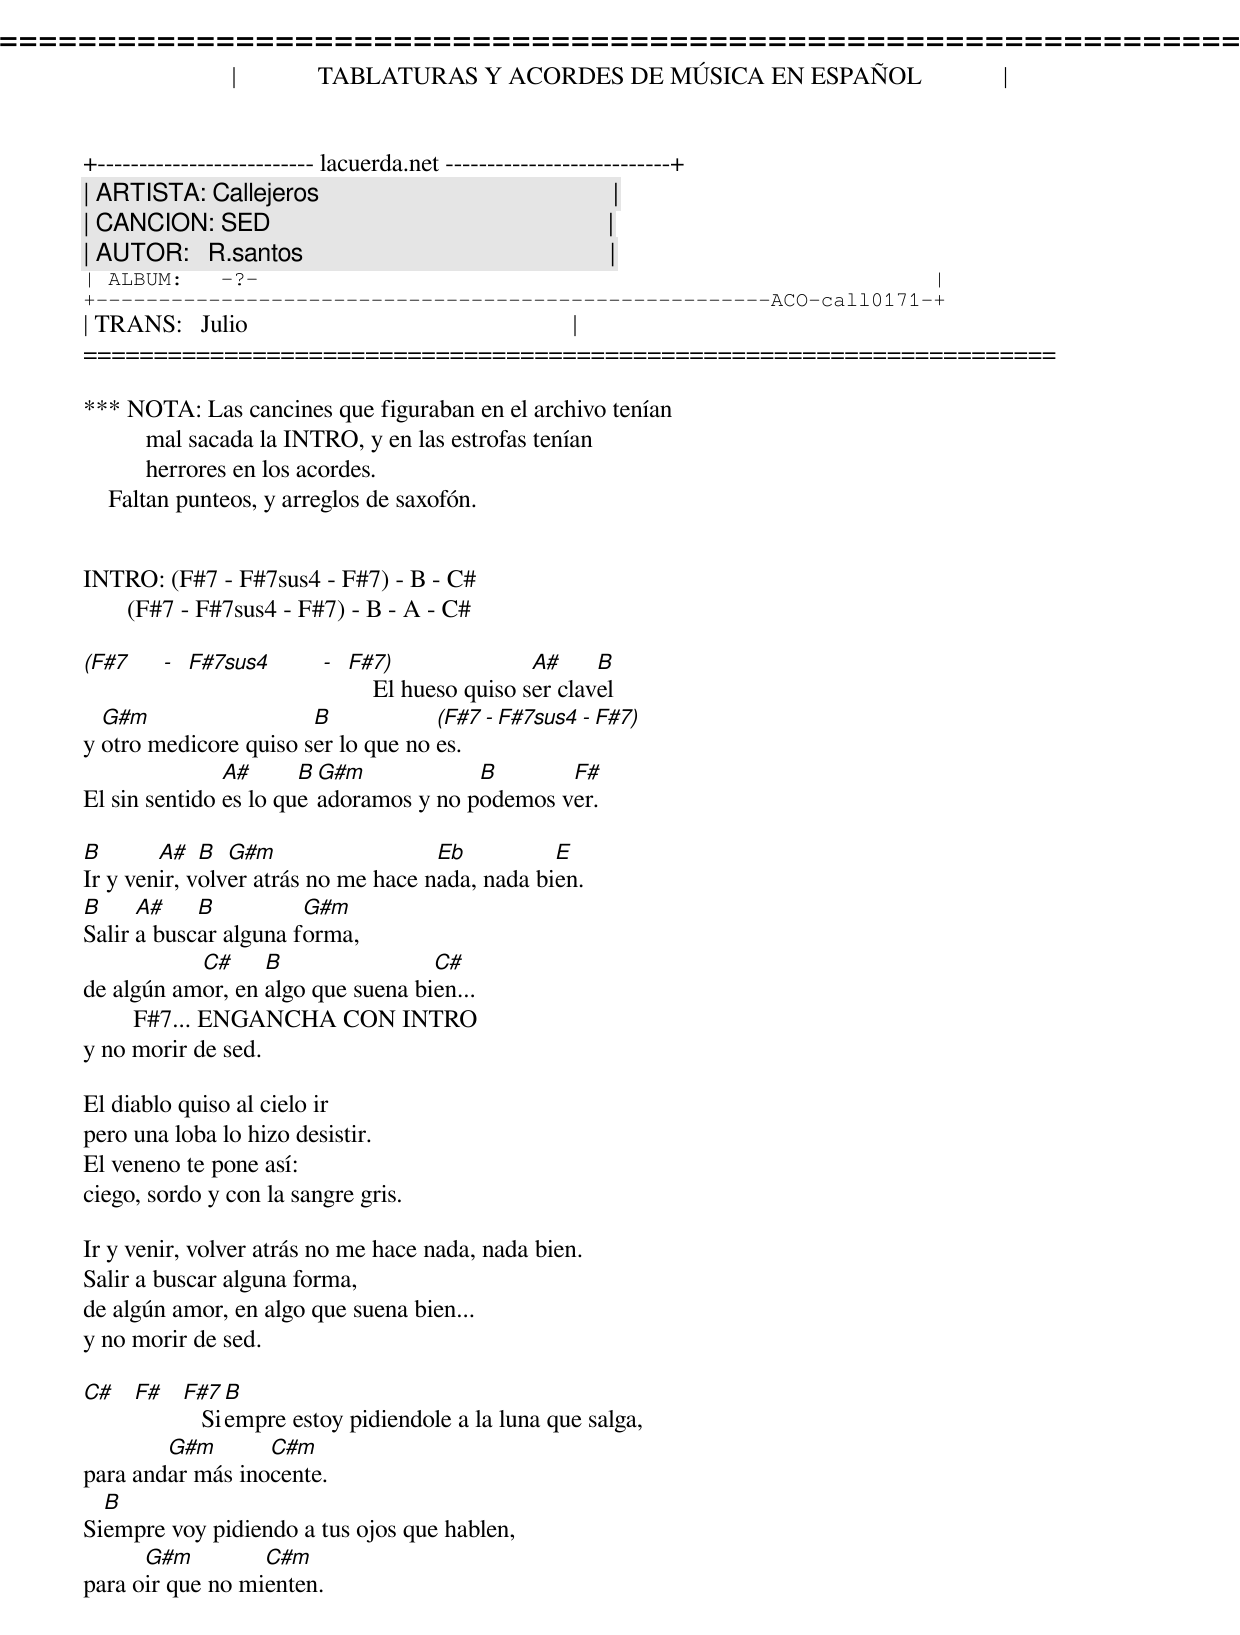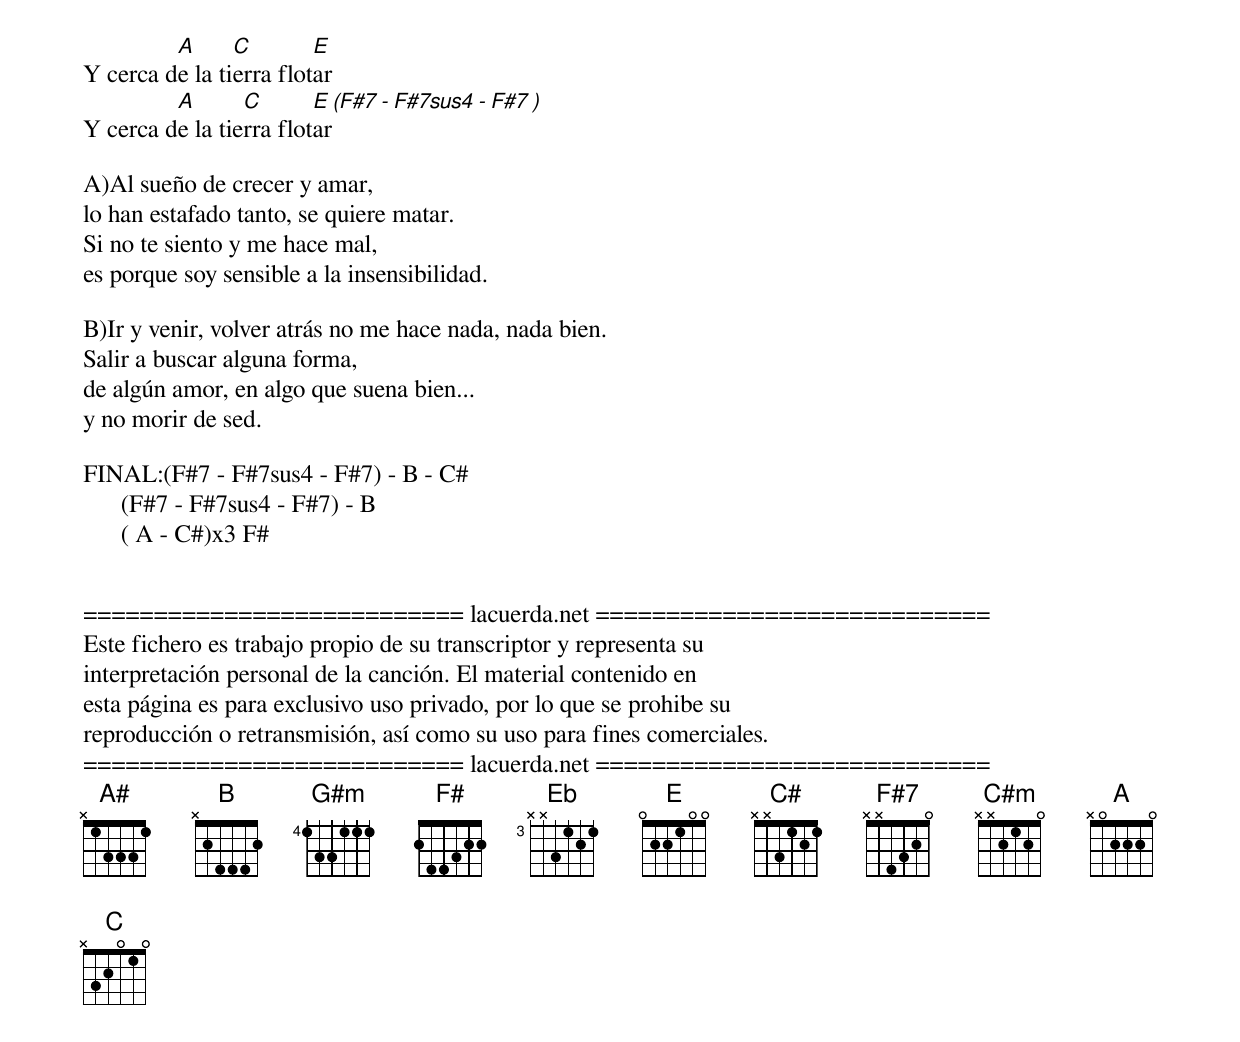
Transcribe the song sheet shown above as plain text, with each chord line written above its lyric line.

=====================================================================
|             TABLATURAS Y ACORDES DE MÚSICA EN ESPAÑOL             |
+-------------------------- lacuerda.net ---------------------------+
| ARTISTA: Callejeros                                               |
| CANCION: SED                                                      |
| AUTOR:   R.santos                                                 |
| ALBUM:   -?-                                                      |
+------------------------------------------------------ACO-call0171-+
| TRANS:   Julio                                                    |
=====================================================================

*** NOTA: Las cancines que figuraban en el archivo tenían
          mal sacada la INTRO, y en las estrofas tenían
          herrores en los acordes.
    Saque la canción en afinación A=440. Y no tiene Herrores
    Faltan punteos, y arreglos de saxofón.


INTRO: (F#7 - F#7sus4 - F#7) - B - C#
       (F#7 - F#7sus4 - F#7) - B - A - C#

(F#7 - F#7sus4 - F#7)                A#     B
                     El hueso quiso ser clavel
  G#m                  B            (F#7 - F#7sus4 - F#7)
y otro medicore quiso ser lo que no es.
               A#      B G#m            B       F#
El sin sentido es lo que adoramos y no podemos ver.

B       A#   B  G#m                  Eb          E
Ir y venir, volver atrás no me hace nada, nada bien.
B     A#    B          G#m
Salir a buscar alguna forma,
           C#     B                C#
de algún amor, en algo que suena bien...
        F#7... ENGANCHA CON INTRO
y no morir de sed.

El diablo quiso al cielo ir
pero una loba lo hizo desistir.
El veneno te pone así:
ciego, sordo y con la sangre gris.

Ir y venir, volver atrás no me hace nada, nada bien.
Salir a buscar alguna forma,
de algún amor, en algo que suena bien...
y no morir de sed.

C# F# F#7  B
         Siempre estoy pidiendole a la luna que salga,
        G#m       C#m
para andar más inocente.
  B
Siempre voy pidiendo a tus ojos que hablen,
      G#m         C#m
para oir que no mienten.
         A      C        E
Y cerca de la tierra flotar
         A       C       E  (F#7 - F#7sus4 - F#7 )
Y cerca de la tierra flotar

A)Al sueño de crecer y amar,
lo han estafado tanto, se quiere matar.
Si no te siento y me hace mal,
es porque soy sensible a la insensibilidad.

B)Ir y venir, volver atrás no me hace nada, nada bien.
Salir a buscar alguna forma,
de algún amor, en algo que suena bien...
y no morir de sed.

FINAL:(F#7 - F#7sus4 - F#7) - B - C#
      (F#7 - F#7sus4 - F#7) - B
      ( A - C#)x3 F#


=========================== lacuerda.net ============================
Este fichero es trabajo propio de su transcriptor y representa su
interpretación personal de la canción. El material contenido en
esta página es para exclusivo uso privado, por lo que se prohibe su
reproducción o retransmisión, así como su uso para fines comerciales.
=========================== lacuerda.net ============================
